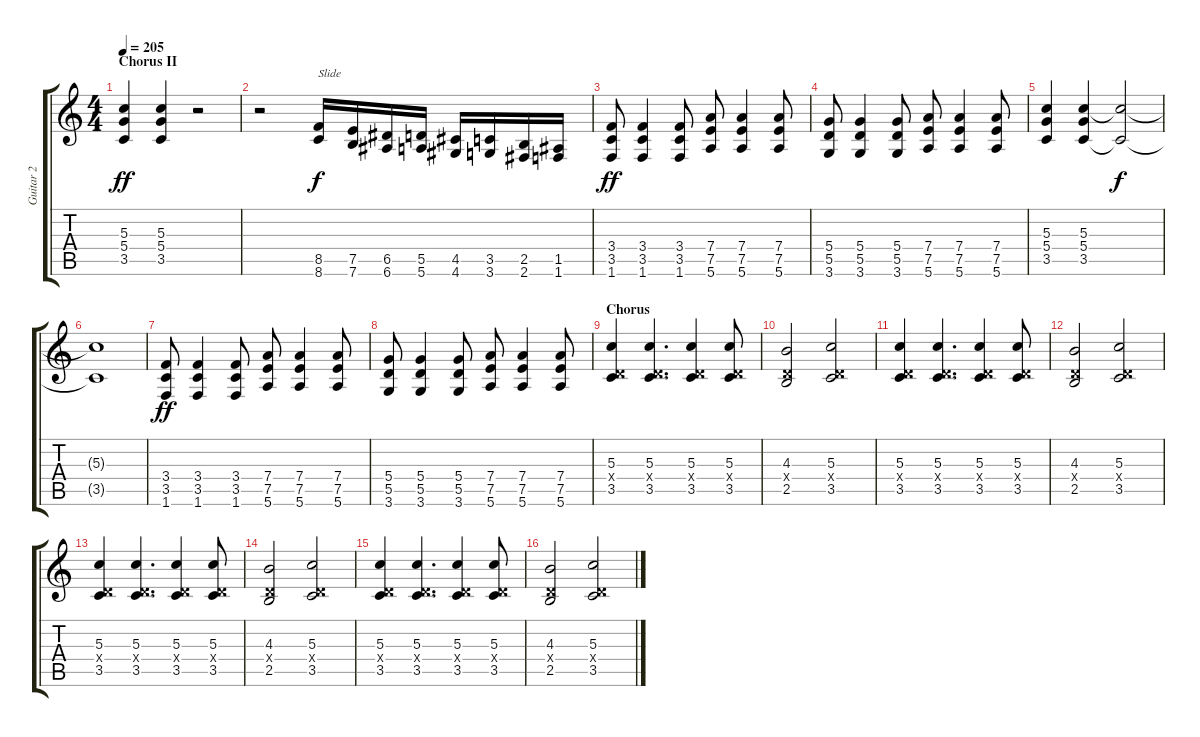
\track ("Guitar 2" "Guitar 2") {instrument overdrivenguitar}
\staff {score tabs}
\tuning (E4 B3 G3 D3 A2 E2) {hide}
\ts (4 4)
\section ("" "Chorus II")
\tempo 205
\clef g2
\ks c
(5.3 5.4 3.5).4{dy ff} (5.3 5.4 3.5).4 r.2 |
r.2 (8.5 8.6).16{txt "Slide" dy f} (7.5 7.6).16 (6.5 6.6).16 (5.5 5.6).16 (4.5 4.6).16 (3.5 3.6).16 (2.5 2.6).16 (1.5 1.6).16 |
(3.4 3.5 1.6).8{dy ff} (3.4 3.5 1.6).4 (3.4 3.5 1.6).8 (7.4 7.5 5.6).8 (7.4 7.5 5.6).4 (7.4 7.5 5.6).8 |
(5.4 5.5 3.6).8 (5.4 5.5 3.6).4 (5.4 5.5 3.6).8 (7.4 7.5 5.6).8 (7.4 7.5 5.6).4 (7.4 7.5 5.6).8 |
(5.3 5.4 3.5).4 (5.3 5.4 3.5).4 (5.3{t} 3.5{t}).2{dy f} |
(5.3{t} 3.5{t}).1 |
(3.4 3.5 1.6).8{dy ff} (3.4 3.5 1.6).4 (3.4 3.5 1.6).8 (7.4 7.5 5.6).8 (7.4 7.5 5.6).4 (7.4 7.5 5.6).8 |
(5.4 5.5 3.6).8 (5.4 5.5 3.6).4 (5.4 5.5 3.6).8 (7.4 7.5 5.6).8 (7.4 7.5 5.6).4 (7.4 7.5 5.6).8 |
\section ("" "Chorus")
(5.3 0.4{x} 3.5).4 (5.3 0.4{x} 3.5).4{d} (5.3 0.4{x} 3.5).4 (5.3 0.4{x} 3.5).8 |
(4.3 0.4{x} 2.5).2 (5.3 0.4{x} 3.5).2 |
(5.3 0.4{x} 3.5).4 (5.3 0.4{x} 3.5).4{d} (5.3 0.4{x} 3.5).4 (5.3 0.4{x} 3.5).8 |
(4.3 0.4{x} 2.5).2 (5.3 0.4{x} 3.5).2 |
(5.3 0.4{x} 3.5).4 (5.3 0.4{x} 3.5).4{d} (5.3 0.4{x} 3.5).4 (5.3 0.4{x} 3.5).8 |
(4.3 0.4{x} 2.5).2 (5.3 0.4{x} 3.5).2 |
(5.3 0.4{x} 3.5).4 (5.3 0.4{x} 3.5).4{d} (5.3 0.4{x} 3.5).4 (5.3 0.4{x} 3.5).8 |
(4.3 0.4{x} 2.5).2 (5.3 0.4{x} 3.5).2
